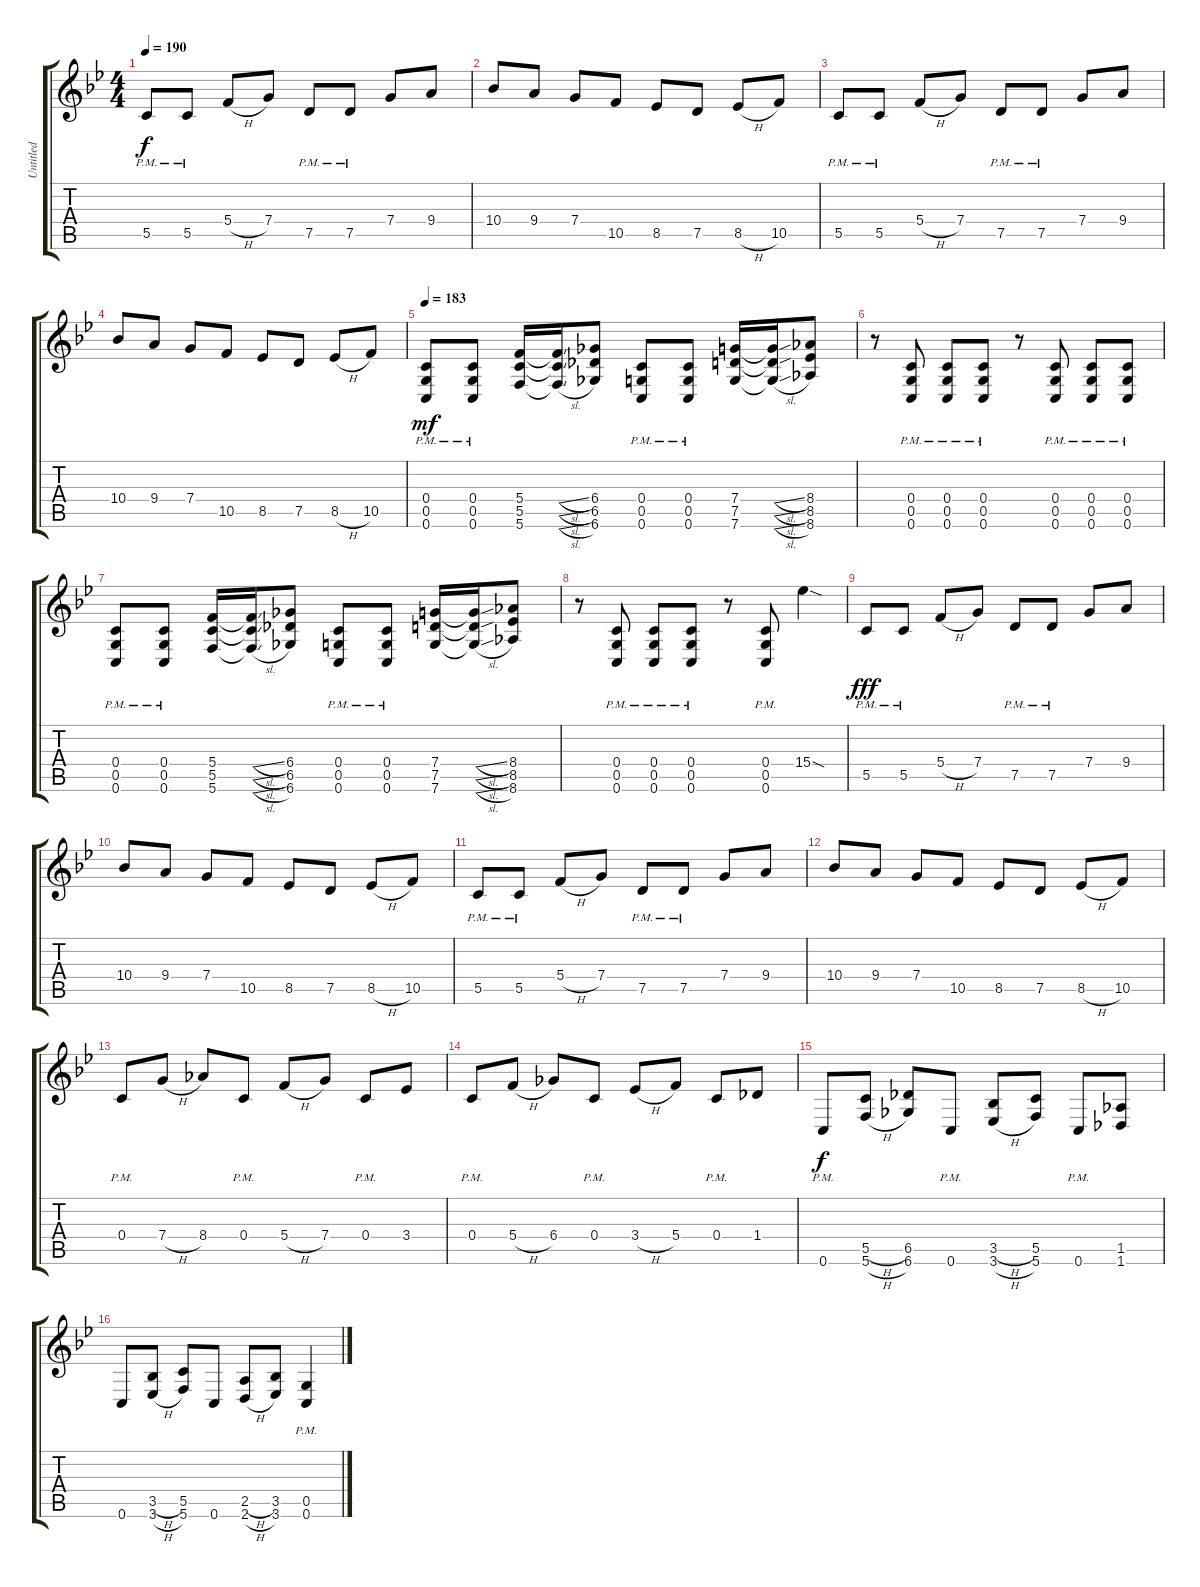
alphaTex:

\track ("Untitled" "Untitled") {instrument distortionguitar}
\staff {score tabs}
\tuning (D4 A3 F3 C3 G2 C2) {hide}
\ts (4 4)
\tempo 190
\clef g2
\ks bb
5.5{pm}.8{dy f} 5.5{pm}.8 5.4{h}.8 7.4.8 7.5{pm}.8 7.5{pm}.8 7.4.8 9.4.8 |
10.4.8 9.4.8 7.4.8 10.5.8 8.5.8 7.5.8 8.5{h}.8 10.5.8 |
5.5{pm}.8 5.5{pm}.8 5.4{h}.8 7.4.8 7.5{pm}.8 7.5{pm}.8 7.4.8 9.4.8 |
10.4.8 9.4.8 7.4.8 10.5.8 8.5.8 7.5.8 8.5{h}.8 10.5.8 |
\tempo 183
(0.4{pm} 0.5{pm} 0.6{pm}).8{dy mf} (0.4{pm} 0.5{pm} 0.6{pm}).8 (5.4 5.5 5.6).16 (5.4{sl t} 5.5{sl t} 5.6{sl t}).16 (6.4 6.5 6.6).8 (0.4{pm} 0.5{pm} 0.6{pm}).8 (0.4{pm} 0.5{pm} 0.6{pm}).8 (7.4 7.5 7.6).16 (7.4{sl t} 7.5{sl t} 7.6{sl t}).16 (8.4 8.5 8.6).8 |
r.8 (0.4{pm} 0.5{pm} 0.6{pm}).8 (0.4{pm} 0.5{pm} 0.6{pm}).8 (0.4{pm} 0.5{pm} 0.6{pm}).8 r.8 (0.4{pm} 0.5{pm} 0.6{pm}).8 (0.4{pm} 0.5{pm} 0.6{pm}).8 (0.4{pm} 0.5{pm} 0.6{pm}).8 |
(0.4{pm} 0.5{pm} 0.6{pm}).8 (0.4{pm} 0.5{pm} 0.6{pm}).8 (5.4 5.5 5.6).16 (5.4{sl t} 5.5{sl t} 5.6{sl t}).16 (6.4 6.5 6.6).8 (0.4{pm} 0.5{pm} 0.6{pm}).8 (0.4{pm} 0.5{pm} 0.6{pm}).8 (7.4 7.5 7.6).16 (7.4{sl t} 7.5{sl t} 7.6{sl t}).16 (8.4 8.5 8.6).8 |
r.8 (0.4{pm} 0.5{pm} 0.6{pm}).8 (0.4{pm} 0.5{pm} 0.6{pm}).8 (0.4{pm} 0.5{pm} 0.6{pm}).8 r.8 (0.4{pm} 0.5{pm} 0.6{pm}).8 15.4{sod}.4 |
5.5{pm}.8{dy fff} 5.5{pm}.8 5.4{h}.8 7.4.8 7.5{pm}.8 7.5{pm}.8 7.4.8 9.4.8 |
10.4.8 9.4.8 7.4.8 10.5.8 8.5.8 7.5.8 8.5{h}.8 10.5.8 |
5.5{pm}.8 5.5{pm}.8 5.4{h}.8 7.4.8 7.5{pm}.8 7.5{pm}.8 7.4.8 9.4.8 |
10.4.8 9.4.8 7.4.8 10.5.8 8.5.8 7.5.8 8.5{h}.8 10.5.8 |
0.4{pm}.8 7.4{h}.8 8.4.8 0.4{pm}.8 5.4{h}.8 7.4.8 0.4{pm}.8 3.4.8 |
0.4{pm}.8 5.4{h}.8 6.4.8 0.4{pm}.8 3.4{h}.8 5.4.8 0.4{pm}.8 1.4.8 |
0.6{pm}.8{dy f} (5.5{h} 5.6{h}).8 (6.5 6.6).8 0.6{pm}.8 (3.5{h} 3.6{h}).8 (5.5 5.6).8 0.6{pm}.8 (1.5 1.6).8 |
0.6.8 (3.5{h} 3.6{h}).8 (5.5 5.6).8 0.6.8 (2.5{h} 2.6{h}).8 (3.5 3.6).8 (0.5{pm} 0.6{pm}).4
